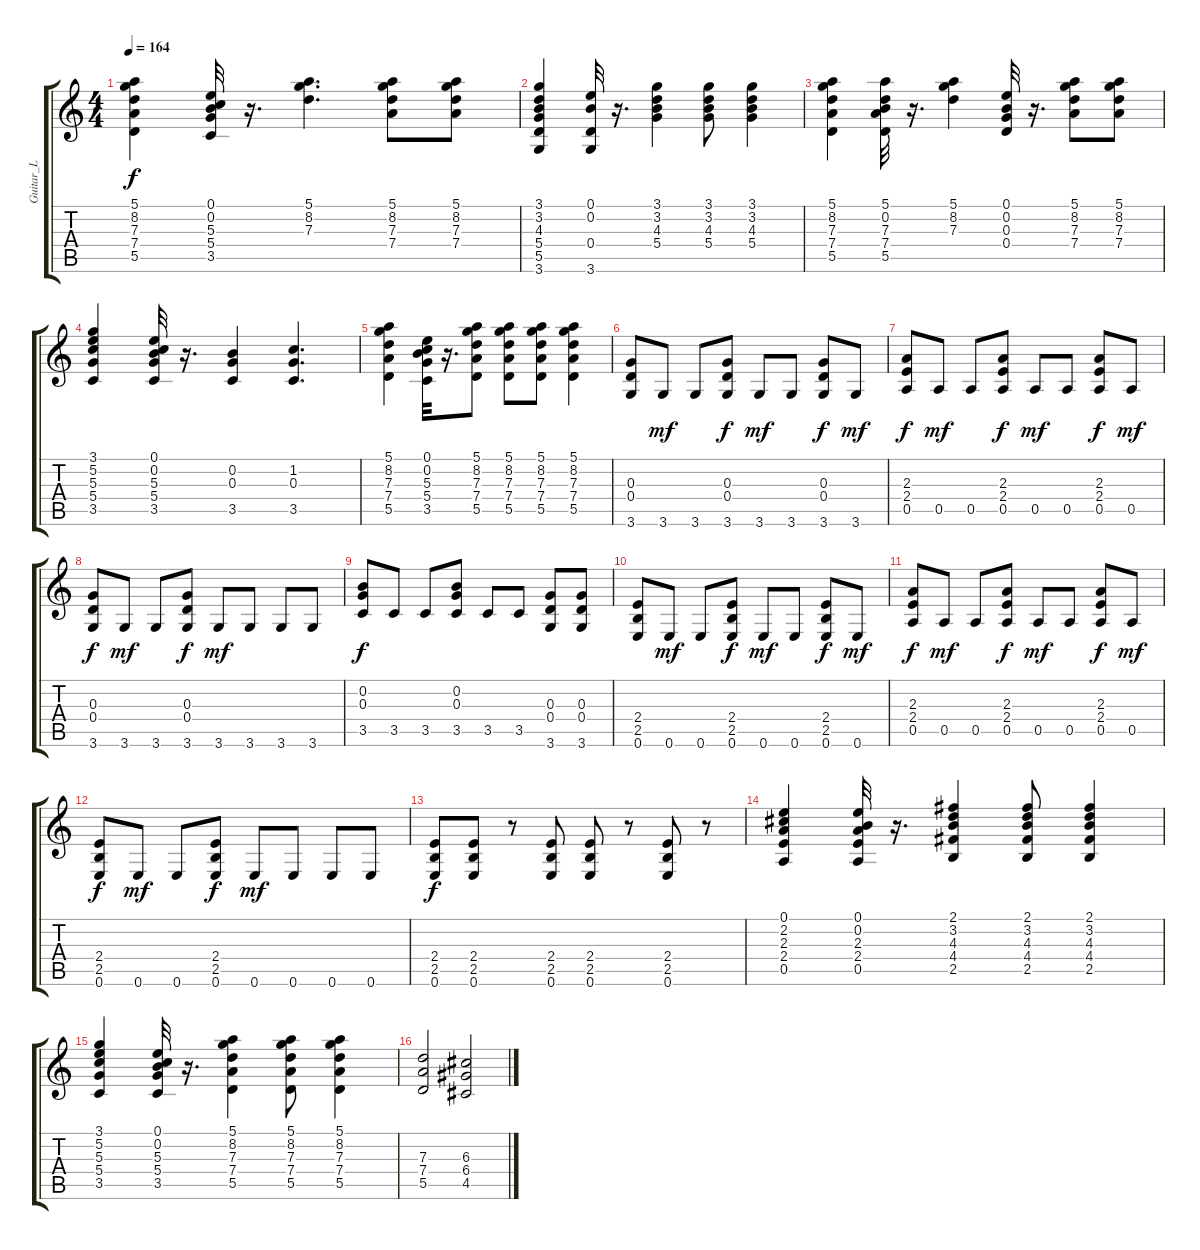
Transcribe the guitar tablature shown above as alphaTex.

\track ("Guitar_L" "Guitar_L") {instrument overdrivenguitar}
\staff {score tabs}
\tuning (E4 B3 G3 D3 A2 E2) {hide}
\ts (4 4)
\tempo 164
\clef g2
\ks c
(5.1 8.2 7.3 7.4 5.5).4{dy f} (0.1 0.2 5.3 5.4 3.5).32 r.16{d} (5.1 8.2 7.3).4{d} (5.1 8.2 7.3 7.4).8 (5.1 8.2 7.3 7.4).8 |
(3.1 3.2 4.3 5.4 5.5 3.6).4 (0.1 0.2 0.4 3.6).32 r.16{d} (3.1 3.2 4.3 5.4).4 (3.1 3.2 4.3 5.4).8 (3.1 3.2 4.3 5.4).4 |
(5.1 8.2 7.3 7.4 5.5).4 (5.1 0.2 7.3 7.4 5.5).32 r.16{d} (5.1 8.2 7.3).4 (0.1 0.2 0.3 0.4).32 r.16{d} (5.1 8.2 7.3 7.4).8 (5.1 8.2 7.3 7.4).8 |
(3.1 5.2 5.3 5.4 3.5).4 (0.1 0.2 5.3 5.4 3.5).32 r.16{d} (0.2 0.3 3.5).4 (1.2 0.3 3.5).4{d} |
(5.1 8.2 7.3 7.4 5.5).4 (0.1 0.2 5.3 5.4 3.5).32 r.16{d} (5.1 8.2 7.3 7.4 5.5).8 (5.1 8.2 7.3 7.4 5.5).8 (5.1 8.2 7.3 7.4 5.5).8 (5.1 8.2 7.3 7.4 5.5).4 |
(0.3 0.4 3.6).8 3.6.8{dy mf} 3.6.8 (0.3 0.4 3.6).8{dy f} 3.6.8{dy mf} 3.6.8 (0.3 0.4 3.6).8{dy f} 3.6.8{dy mf} |
(2.3 2.4 0.5).8{dy f} 0.5.8{dy mf} 0.5.8 (2.3 2.4 0.5).8{dy f} 0.5.8{dy mf} 0.5.8 (2.3 2.4 0.5).8{dy f} 0.5.8{dy mf} |
(0.3 0.4 3.6).8{dy f} 3.6.8{dy mf} 3.6.8 (0.3 0.4 3.6).8{dy f} 3.6.8{dy mf} 3.6.8 3.6.8 3.6.8 |
(0.2 0.3 3.5).8{dy f} 3.5.8 3.5.8 (0.2 0.3 3.5).8 3.5.8 3.5.8 (0.3 0.4 3.6).8 (0.3 0.4 3.6).8 |
(2.4 2.5 0.6).8 0.6.8{dy mf} 0.6.8 (2.4 2.5 0.6).8{dy f} 0.6.8{dy mf} 0.6.8 (2.4 2.5 0.6).8{dy f} 0.6.8{dy mf} |
(2.3 2.4 0.5).8{dy f} 0.5.8{dy mf} 0.5.8 (2.3 2.4 0.5).8{dy f} 0.5.8{dy mf} 0.5.8 (2.3 2.4 0.5).8{dy f} 0.5.8{dy mf} |
(2.4 2.5 0.6).8{dy f} 0.6.8{dy mf} 0.6.8 (2.4 2.5 0.6).8{dy f} 0.6.8{dy mf} 0.6.8 0.6.8 0.6.8 |
(2.4 2.5 0.6).8{dy f} (2.4 2.5 0.6).8 r.8 (2.4 2.5 0.6).8 (2.4 2.5 0.6).8 r.8 (2.4 2.5 0.6).8 r.8 |
(0.1 2.2 2.3 2.4 0.5).4 (0.1 0.2 2.3 2.4 0.5).32 r.16{d} (2.1 3.2 4.3 4.4 2.5).4 (2.1 3.2 4.3 4.4 2.5).8 (2.1 3.2 4.3 4.4 2.5).4 |
(3.1 5.2 5.3 5.4 3.5).4 (0.1 0.2 5.3 5.4 3.5).32 r.16{d} (5.1 8.2 7.3 7.4 5.5).4 (5.1 8.2 7.3 7.4 5.5).8 (5.1 8.2 7.3 7.4 5.5).4 |
(7.3 7.4 5.5).2 (6.3 6.4 4.5).2
